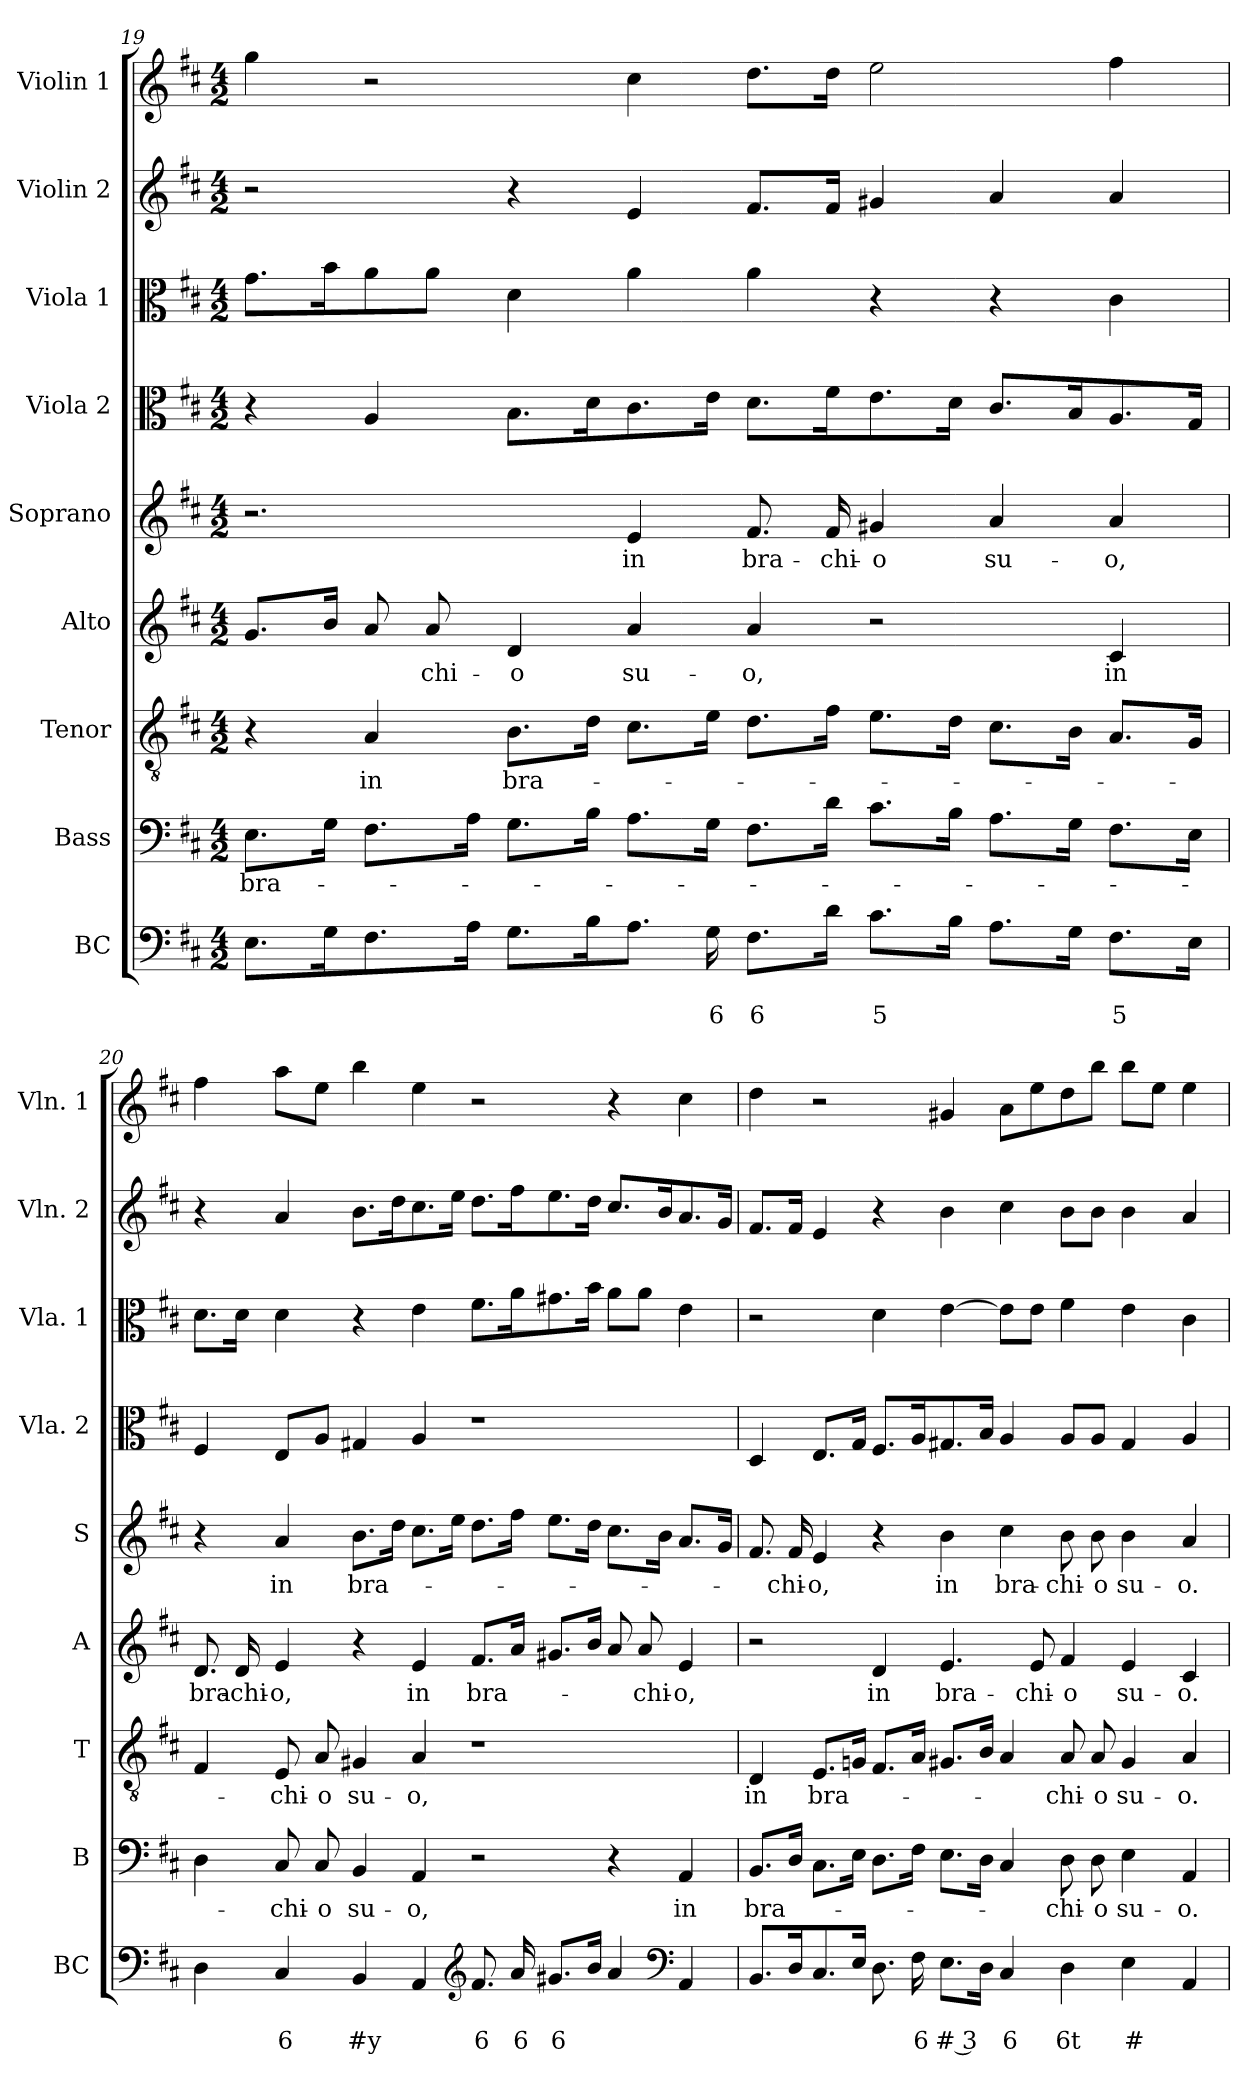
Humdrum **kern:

**kern	**text	**text	**kern	**text	**kern	**text	**kern	**text	**kern	**text	**kern	**kern	**kern	**kern
*part9	*part9	*part9	*part8	*part8	*part7	*part7	*part6	*part6	*part5	*part5	*part4	*part3	*part2	*part1
*staff9	*staff9	*staff9	*staff8	*staff8	*staff7	*staff7	*staff6	*staff6	*staff5	*staff5	*staff4	*staff3	*staff2	*staff1
*I"BC	*	*	*I"Bass	*	*I"Tenor	*	*I"Alto	*	*I"Soprano	*	*I"Viola 2	*I"Viola 1	*I"Violin 2	*I"Violin 1
*I'BC	*	*	*I'B	*	*I'T	*	*I'A	*	*I'S	*	*I'Vla. 2	*I'Vla. 1	*I'Vln. 2	*I'Vln. 1
!!LO:PB:g=z
*clefF4	*	*	*clefF4	*	*clefGv2	*	*clefG2	*	*clefG2	*	*clefC3	*clefC3	*clefG2	*clefG2
*k[f#c#]	*	*	*k[f#c#]	*	*k[f#c#]	*	*k[f#c#]	*	*k[f#c#]	*	*k[f#c#]	*k[f#c#]	*k[f#c#]	*k[f#c#]
*D:	*	*	*D:	*	*D:	*	*D:	*	*D:	*	*D:	*D:	*D:	*D:
*M4/2	*	*	*M4/2	*	*M4/2	*	*M4/2	*	*M4/2	*	*M4/2	*M4/2	*M4/2	*M4/2
=19	=19	=19	=19	=19	=19	=19	=19	=19	=19	=19	=19	=19	=19	=19
!	!	!	!	!LO:LY:b	!	!	!	!	!	!	!	!	!	!
8.E\L	.	.	8.E\L	bra-	4r	.	8.g/L	.	2.r	.	4r	8.g\L	2r	4gg\
16G\k	.	.	16G\Jk	.	.	.	16b/Jk	.	.	.	.	16b\k	.	.
!	!	!	!	!	!	!LO:LY:b	!	!	!	!	!	!	!	!
8.F#\	.	.	8.F#\L	.	4A/	in	8a/	.	.	.	4A/	8a\	.	2r
!	!	!	!	!	!	!	!	!LO:LY:b	!	!	!	!	!	!
.	.	.	.	.	.	.	8a/	-chi-	.	.	.	8a\J	.	.
16A\Jk	.	.	16A\Jk	.	.	.	.	.	.	.	.	.	.	.
!	!	!	!	!	!	!LO:LY:b	!	!LO:LY:b	!	!	!	!	!	!
8.G\L	.	.	8.G\L	.	8.B\L	bra-	4d/	-o	.	.	8.B\L	4d\	4r	.
16B\k	.	.	16B\Jk	.	16d\Jk	.	.	.	.	.	16d\k	.	.	.
!	!	!	!	!	!	!	!	!LO:LY:b	!	!LO:LY:b	!	!	!	!
8.A\J	.	.	8.A\L	.	8.c#\L	.	4a/	su-	4e/	in	8.c#\	4a\	4e/	4cc#\
!	!	!LO:LY:b	!	!	!	!	!	!	!	!	!	!	!	!
16G\	.	6	16G\Jk	.	16e\Jk	.	.	.	.	.	16e\Jk	.	.	.
!	!	!LO:LY:b	!	!	!	!	!	!LO:LY:b	!	!LO:LY:b	!	!	!	!
8.F#\L	.	6	8.F#\L	.	8.d\L	.	4a/	-o,	8.f#/	bra-	8.d\L	4a\	8.f#/L	8.dd\L
!	!	!	!	!	!	!	!	!	!	!LO:LY:b	!	!	!	!
16d\Jk	.	.	16d\Jk	.	16f#\Jk	.	.	.	16f#/	-chi-	16f#\k	.	16f#/Jk	16dd\Jk
!	!	!LO:LY:b	!	!	!	!	!	!	!	!LO:LY:b	!	!	!	!
8.c#\L	.	5	8.c#\L	.	8.e\L	.	2r	.	4g#X/	-o	8.e\	4r	4g#X/	2ee\
16B\Jk	.	.	16B\Jk	.	16d\Jk	.	.	.	.	.	16d\Jk	.	.	.
!	!	!	!	!	!	!	!	!	!	!LO:LY:b	!	!	!	!
8.A\L	.	.	8.A\L	.	8.c#\L	.	.	.	4a/	su-	8.c#/L	4r	4a/	.
16G\Jk	.	.	16G\Jk	.	16B\Jk	.	.	.	.	.	16B/k	.	.	.
!	!	!LO:LY:b	!	!	!	!	!	!LO:LY:b	!	!LO:LY:b	!	!	!	!
8.F#\L	.	5	8.F#\L	.	8.A/L	.	4c#/	in	4a/	-o,	8.A/	4c#\	4a/	4ff#\
16E\Jk	.	.	16E\Jk	.	16G/Jk	.	.	.	.	.	16G/Jk	.	.	.
=20	=20	=20	=20	=20	=20	=20	=20	=20	=20	=20	=20	=20	=20	=20
!	!	!	!	!	!	!	!	!LO:LY:b	!	!	!	!	!	!
4D\	.	.	4D\	.	4F#/	.	8.d/	bra-	4r	.	4F#/	8.d\L	4r	4ff#\
!	!	!	!	!	!	!	!	!LO:LY:b	!	!	!	!	!	!
.	.	.	.	.	.	.	16d/	-chi-	.	.	.	16d\Jk	.	.
!	!	!LO:LY:b	!	!LO:LY:b	!	!LO:LY:b	!	!LO:LY:b	!	!LO:LY:b	!	!	!	!
4C#/	.	6	8C#/	-chi-	8E/	-chi-	4e/	-o,	4a/	in	8E/L	4d\	4a/	8aa\L
!	!	!	!	!LO:LY:b	!	!LO:LY:b	!	!	!	!	!	!	!	!
.	.	.	8C#/	-o	8A/	-o	.	.	.	.	8A/J	.	.	8ee\J
!	!	!LO:LY:b	!	!LO:LY:b	!	!LO:LY:b	!	!	!	!LO:LY:b	!	!	!	!
4BB/	.	#y	4BB/	su-	4G#X/	su-	4r	.	8.b\L	bra-	4G#X/	4r	8.b\L	4bb\
.	.	.	.	.	.	.	.	.	16dd\Jk	.	.	.	16dd\k	.
!	!	!	!	!LO:LY:b	!	!LO:LY:b	!	!LO:LY:b	!	!	!	!	!	!
4AA/	.	.	4AA/	-o,	4A/	-o,	4e/	in	8.cc#\L	.	4A/	4e\	8.cc#\	4ee\
.	.	.	.	.	.	.	.	.	16ee\Jk	.	.	.	16ee\Jk	.
*clefG2	*	*	*	*	*	*	*	*	*	*	*	*	*	*
!	!	!LO:LY:b	!	!	!	!	!	!LO:LY:b	!	!	!	!	!	!
8.f#/	.	6	2r	.	1r	.	8.f#/L	bra-	8.dd\L	.	1r	8.f#\L	8.dd\L	2r
!	!	!LO:LY:b	!	!	!	!	!	!	!	!	!	!	!	!
16a/	.	6	.	.	.	.	16a/Jk	.	16ff#\Jk	.	.	16a\k	16ff#\k	.
!	!	!LO:LY:b	!	!	!	!	!	!	!	!	!	!	!	!
8.g#X/L	.	6	.	.	.	.	8.g#X/L	.	8.ee\L	.	.	8.g#X\	8.ee\	.
16b/Jk	.	.	.	.	.	.	16b/Jk	.	16dd\Jk	.	.	16b\Jk	16dd\Jk	.
4a/	.	.	4r	.	.	.	8a/	.	8.cc#\L	.	.	8a\L	8.cc#/L	4r
!	!	!	!	!	!	!	!	!LO:LY:b	!	!	!	!	!	!
.	.	.	.	.	.	.	8a/	-chi-	.	.	.	8a\J	.	.
.	.	.	.	.	.	.	.	.	16b\Jk	.	.	.	16b/k	.
*clefF4	*	*	*	*	*	*	*	*	*	*	*	*	*	*
!	!	!	!	!LO:LY:b	!	!	!	!LO:LY:b	!	!	!	!	!	!
4AA/	.	.	4AA/	in	.	.	4e/	-o,	8.a/L	.	.	4e\	8.a/	4cc#\
.	.	.	.	.	.	.	.	.	16g/Jk	.	.	.	16g/Jk	.
!!LO:LB:g=z
=21	=21	=21	=21	=21	=21	=21	=21	=21	=21	=21	=21	=21	=21	=21
!	!	!	!	!LO:LY:b	!	!LO:LY:b	!	!	!	!	!	!	!	!
8.BB/L	.	.	8.BB/L	bra-	4D/	in	2r	.	8.f#/	.	4D/	2r	8.f#/L	4dd\
!	!	!	!	!	!	!	!	!	!	!LO:LY:b	!	!	!	!
16D/k	.	.	16D/Jk	.	.	.	.	.	16f#/	-chi-	.	.	16f#/Jk	.
!	!	!	!	!	!	!LO:LY:b	!	!	!	!LO:LY:b	!	!	!	!
8.C#/	.	.	8.C#\L	.	8.E/L	bra-	.	.	4e/	-o,	8.E/L	.	4e/	2r
16E/Jk	.	.	16E\Jk	.	16Gn/Jk	.	.	.	.	.	16G/Jk	.	.	.
!	!	!	!	!	!	!	!	!LO:LY:b	!	!	!	!	!	!
8.D\	.	.	8.D\L	.	8.F#/L	.	4d/	in	4r	.	8.F#/L	4d\	4r	.
!	!	!LO:LY:b	!	!	!	!	!	!	!	!	!	!	!	!
16F#\	.	6	16F#\Jk	.	16A/Jk	.	.	.	.	.	16A/k	.	.	.
!	!	!LO:LY:b	!	!	!	!	!	!LO:LY:b	!	!LO:LY:b	!	!	!	!
8.E\L	.	# 3	8.E\L	.	8.G#X/L	.	4.e/	bra-	4b\	in	8.G#X/	[4e\	4b\	4g#X/
16D\Jk	.	.	16D\Jk	.	16B/Jk	.	.	.	.	.	16B/Jk	.	.	.
!	!	!LO:LY:b	!	!	!	!	!	!	!	!LO:LY:b	!	!	!	!
4C#/	.	6	4C#/	.	4A/	.	.	.	4cc#\	bra-	4A/	8e\L]	4cc#\	8a\L
!	!	!	!	!	!	!	!	!LO:LY:b	!	!	!	!	!	!
.	.	.	.	.	.	.	8e/	-chi-	.	.	.	8e\J	.	8ee\
!	!	!LO:LY:b	!	!LO:LY:b	!	!LO:LY:b	!	!LO:LY:b	!	!LO:LY:b	!	!	!	!
4D\	.	6t	8D\	-chi-	8A/	-chi-	4f#/	-o	8b\	-chi-	8A/L	4f#\	8b\L	8dd\
!	!	!	!	!LO:LY:b	!	!LO:LY:b	!	!	!	!LO:LY:b	!	!	!	!
.	.	.	8D\	-o	8A/	-o	.	.	8b\	-o	8A/J	.	8b\J	8bb\J
!	!	!LO:LY:b	!	!LO:LY:b	!	!LO:LY:b	!	!LO:LY:b	!	!LO:LY:b	!	!	!	!
4E\	.	#	4E\	su-	4G#/	su-	4e/	su-	4b\	su-	4G#/	4e\	4b\	8bb\L
.	.	.	.	.	.	.	.	.	.	.	.	.	.	8ee\J
!	!	!	!	!LO:LY:b	!	!LO:LY:b	!	!LO:LY:b	!	!LO:LY:b	!	!	!	!
4AA/	.	.	4AA/	-o.	4A/	-o.	4c#/	-o.	4a/	-o.	4A/	4c#\	4a/	4ee\
=	=	=	=	=	=	=	=	=	=	=	=	=	=	=
*-	*-	*-	*-	*-	*-	*-	*-	*-	*-	*-	*-	*-	*-	*-
